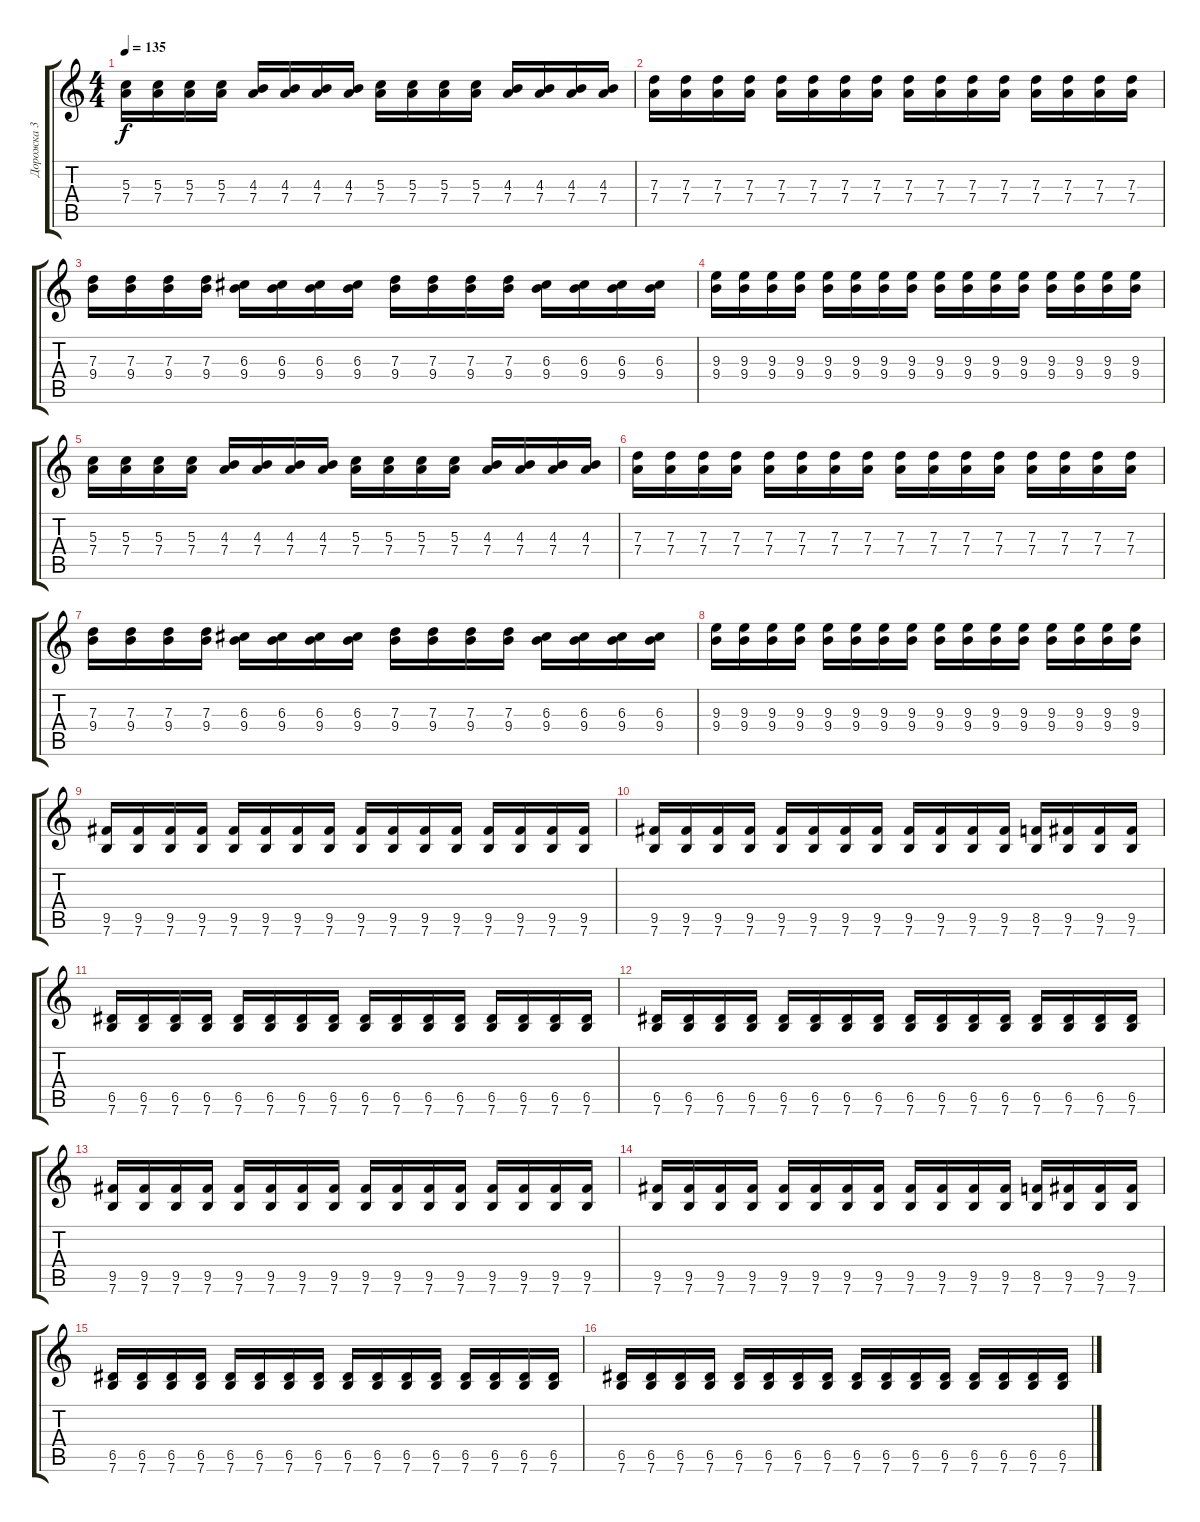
\track ("Дорожка 3" "Дорожка 3") {instrument distortionguitar}
\staff {score tabs}
\tuning (E4 B3 G3 D3 A2 E2) {hide}
\ts (4 4)
\tempo 135
\clef g2
\ks c
(5.3 7.4).16{dy f} (5.3 7.4).16 (5.3 7.4).16 (5.3 7.4).16 (4.3 7.4).16 (4.3 7.4).16 (4.3 7.4).16 (4.3 7.4).16 (5.3 7.4).16 (5.3 7.4).16 (5.3 7.4).16 (5.3 7.4).16 (4.3 7.4).16 (4.3 7.4).16 (4.3 7.4).16 (4.3 7.4).16 |
(7.3 7.4).16 (7.3 7.4).16 (7.3 7.4).16 (7.3 7.4).16 (7.3 7.4).16 (7.3 7.4).16 (7.3 7.4).16 (7.3 7.4).16 (7.3 7.4).16 (7.3 7.4).16 (7.3 7.4).16 (7.3 7.4).16 (7.3 7.4).16 (7.3 7.4).16 (7.3 7.4).16 (7.3 7.4).16 |
(7.3 9.4).16 (7.3 9.4).16 (7.3 9.4).16 (7.3 9.4).16 (6.3 9.4).16 (6.3 9.4).16 (6.3 9.4).16 (6.3 9.4).16 (7.3 9.4).16 (7.3 9.4).16 (7.3 9.4).16 (7.3 9.4).16 (6.3 9.4).16 (6.3 9.4).16 (6.3 9.4).16 (6.3 9.4).16 |
(9.3 9.4).16 (9.3 9.4).16 (9.3 9.4).16 (9.3 9.4).16 (9.3 9.4).16 (9.3 9.4).16 (9.3 9.4).16 (9.3 9.4).16 (9.3 9.4).16 (9.3 9.4).16 (9.3 9.4).16 (9.3 9.4).16 (9.3 9.4).16 (9.3 9.4).16 (9.3 9.4).16 (9.3 9.4).16 |
(5.3 7.4).16 (5.3 7.4).16 (5.3 7.4).16 (5.3 7.4).16 (4.3 7.4).16 (4.3 7.4).16 (4.3 7.4).16 (4.3 7.4).16 (5.3 7.4).16 (5.3 7.4).16 (5.3 7.4).16 (5.3 7.4).16 (4.3 7.4).16 (4.3 7.4).16 (4.3 7.4).16 (4.3 7.4).16 |
(7.3 7.4).16 (7.3 7.4).16 (7.3 7.4).16 (7.3 7.4).16 (7.3 7.4).16 (7.3 7.4).16 (7.3 7.4).16 (7.3 7.4).16 (7.3 7.4).16 (7.3 7.4).16 (7.3 7.4).16 (7.3 7.4).16 (7.3 7.4).16 (7.3 7.4).16 (7.3 7.4).16 (7.3 7.4).16 |
(7.3 9.4).16 (7.3 9.4).16 (7.3 9.4).16 (7.3 9.4).16 (6.3 9.4).16 (6.3 9.4).16 (6.3 9.4).16 (6.3 9.4).16 (7.3 9.4).16 (7.3 9.4).16 (7.3 9.4).16 (7.3 9.4).16 (6.3 9.4).16 (6.3 9.4).16 (6.3 9.4).16 (6.3 9.4).16 |
(9.3 9.4).16 (9.3 9.4).16 (9.3 9.4).16 (9.3 9.4).16 (9.3 9.4).16 (9.3 9.4).16 (9.3 9.4).16 (9.3 9.4).16 (9.3 9.4).16 (9.3 9.4).16 (9.3 9.4).16 (9.3 9.4).16 (9.3 9.4).16 (9.3 9.4).16 (9.3 9.4).16 (9.3 9.4).16 |
(9.5 7.6).16 (9.5 7.6).16 (9.5 7.6).16 (9.5 7.6).16 (9.5 7.6).16 (9.5 7.6).16 (9.5 7.6).16 (9.5 7.6).16 (9.5 7.6).16 (9.5 7.6).16 (9.5 7.6).16 (9.5 7.6).16 (9.5 7.6).16 (9.5 7.6).16 (9.5 7.6).16 (9.5 7.6).16 |
(9.5 7.6).16 (9.5 7.6).16 (9.5 7.6).16 (9.5 7.6).16 (9.5 7.6).16 (9.5 7.6).16 (9.5 7.6).16 (9.5 7.6).16 (9.5 7.6).16 (9.5 7.6).16 (9.5 7.6).16 (9.5 7.6).16 (8.5 7.6).16 (9.5 7.6).16 (9.5 7.6).16 (9.5 7.6).16 |
(6.5 7.6).16 (6.5 7.6).16 (6.5 7.6).16 (6.5 7.6).16 (6.5 7.6).16 (6.5 7.6).16 (6.5 7.6).16 (6.5 7.6).16 (6.5 7.6).16 (6.5 7.6).16 (6.5 7.6).16 (6.5 7.6).16 (6.5 7.6).16 (6.5 7.6).16 (6.5 7.6).16 (6.5 7.6).16 |
(6.5 7.6).16 (6.5 7.6).16 (6.5 7.6).16 (6.5 7.6).16 (6.5 7.6).16 (6.5 7.6).16 (6.5 7.6).16 (6.5 7.6).16 (6.5 7.6).16 (6.5 7.6).16 (6.5 7.6).16 (6.5 7.6).16 (6.5 7.6).16 (6.5 7.6).16 (6.5 7.6).16 (6.5 7.6).16 |
(9.5 7.6).16 (9.5 7.6).16 (9.5 7.6).16 (9.5 7.6).16 (9.5 7.6).16 (9.5 7.6).16 (9.5 7.6).16 (9.5 7.6).16 (9.5 7.6).16 (9.5 7.6).16 (9.5 7.6).16 (9.5 7.6).16 (9.5 7.6).16 (9.5 7.6).16 (9.5 7.6).16 (9.5 7.6).16 |
(9.5 7.6).16 (9.5 7.6).16 (9.5 7.6).16 (9.5 7.6).16 (9.5 7.6).16 (9.5 7.6).16 (9.5 7.6).16 (9.5 7.6).16 (9.5 7.6).16 (9.5 7.6).16 (9.5 7.6).16 (9.5 7.6).16 (8.5 7.6).16 (9.5 7.6).16 (9.5 7.6).16 (9.5 7.6).16 |
(6.5 7.6).16 (6.5 7.6).16 (6.5 7.6).16 (6.5 7.6).16 (6.5 7.6).16 (6.5 7.6).16 (6.5 7.6).16 (6.5 7.6).16 (6.5 7.6).16 (6.5 7.6).16 (6.5 7.6).16 (6.5 7.6).16 (6.5 7.6).16 (6.5 7.6).16 (6.5 7.6).16 (6.5 7.6).16 |
(6.5 7.6).16 (6.5 7.6).16 (6.5 7.6).16 (6.5 7.6).16 (6.5 7.6).16 (6.5 7.6).16 (6.5 7.6).16 (6.5 7.6).16 (6.5 7.6).16 (6.5 7.6).16 (6.5 7.6).16 (6.5 7.6).16 (6.5 7.6).16 (6.5 7.6).16 (6.5 7.6).16 (6.5 7.6).16
